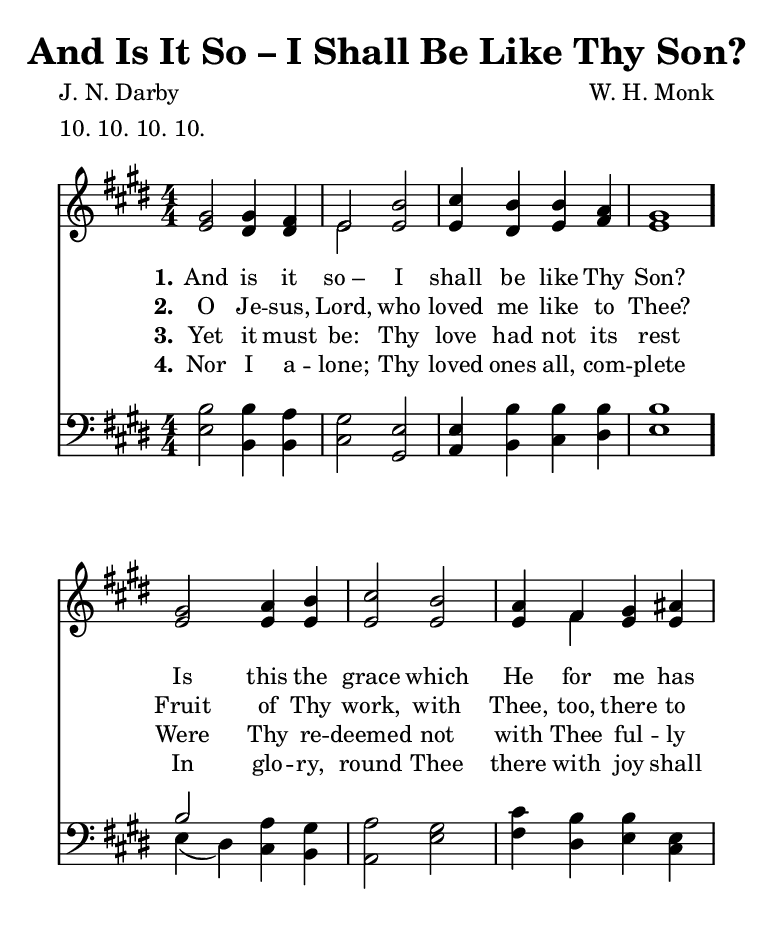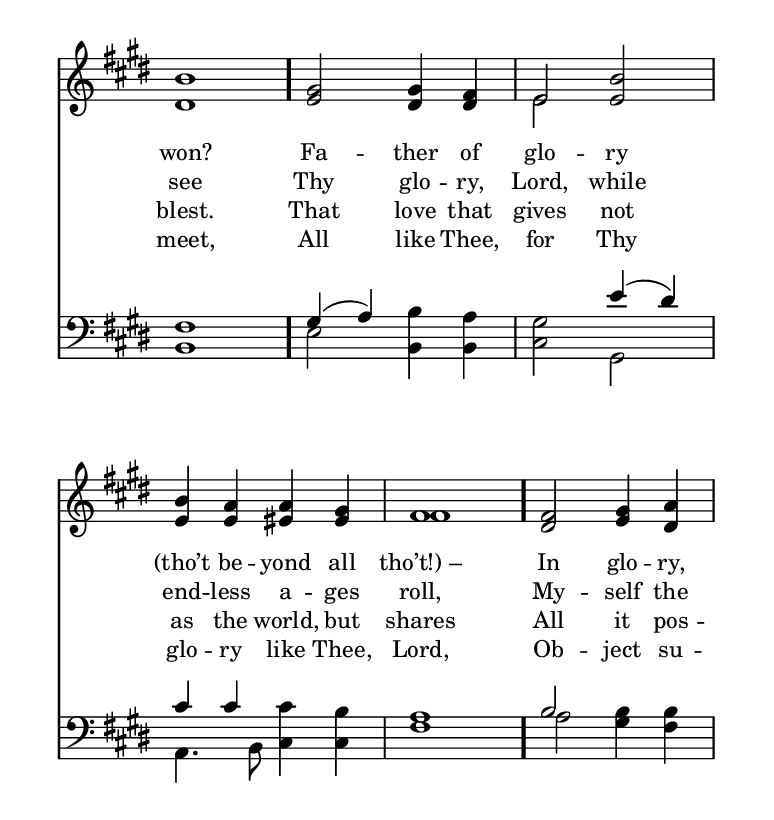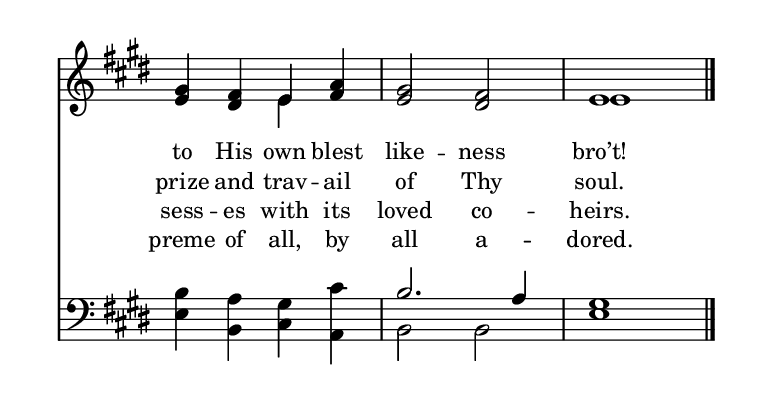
\include "common/global.ily"
\paper {
  \include "common/paper.ily"
  ragged-bottom = ##t
  system-system-spacing.padding = 9
}

\header{
  hymnnumber = "270"
  title = "And Is It So – I Shall Be Like Thy Son?"
  tunename = "Eventide" % see EOG076
  meter = "10. 10. 10. 10."
  poet = "J. N. Darby"
  composer = "W. H. Monk"
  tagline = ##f
}

global = {
  \include "common/overrides.ily"
  \override Staff.TimeSignature.style = #'numbered
  \time 4/4
  \override Score.MetronomeMark.transparent = ##t % hide all fermata changes too
  \tempo 4=110
  \key e \major
  \autoBeamOff
}

patternAA = { c2      c4 c4 | c2 c2      | c4  c4 c4 c4 | c1 }
patternAB = { c4( c4) c4 c4 | c2 c2      | c4  c4 c4 c4 | c1 }
patternAC = { c4( c4) c4 c4 | c2 c4( c4) | c4  c4 c4 c4 | c1 }
patternAD = { c2      c4 c4 | c2 c2      | c4. c8 c4 c4 | c1 }

patternBA = { c2 c4 c4 | c4 c4 c4 c4 | c2  c2 | c1 }
patternBB = { c2 c4 c4 | c4 c4 c4 c4 | c2. c4 | c1 }

notesSoprano = {
\global
\relative c'' {

  \changePitch \patternAA { gis gis fis | e b' | cis b b a | gis }
  \changePitch \patternAA { gis a b | cis b | a fis gis ais | b }
  \changePitch \patternAA { gis gis fis | e b' | b a a gis | fis }
  \changePitch \patternBA { fis gis a | gis fis e a | gis fis | e }

  \bar "|."

}
}

notesAlto = {
\global
\relative e' {

  \changePitch \patternAA { e dis dis | e e | e dis e fis | e }
  \changePitch \patternAA { e e e | e e | e fis e e | dis }
  \changePitch \patternAA { e dis dis | e e | e e eis eis | fis }
  \changePitch \patternBA { dis e dis | e dis e fis | e dis | e }

}
}

notesTenor = {
\global
\relative a {

  \changePitch \patternAA { b b a | gis e | e b' b b | b }
  \changePitch \patternAA { b a gis | a gis | cis b b e, | fis }
  \changePitch \patternAC { gis a b a | gis e' dis | cis cis cis b | a }
  \changePitch \patternBB { b b b | b a gis cis | b a | gis }

}
}

notesBass = {
\global
\relative f {

  \changePitch \patternAA { e b b | cis gis | a b cis dis | e }
  \changePitch \patternAB { e dis cis b | a e' | fis dis e cis | b }
  \changePitch \patternAD { e b b | cis gis | a b cis cis | fis }
  \changePitch \patternBA { a gis fis | e b cis a | b b e }

}
}


wordsA = \lyricmode {
\set stanza = "1."

And is it so_– I shall be like Thy Son? \bar "."
Is this the grace which He for me has won? \bar "."
Fa -- ther of glo -- ry (tho’t be -- yond all tho’t!)_– \bar "."
In glo -- ry, to His own blest like -- ness bro’t! \bar "."

}

wordsB = \lyricmode {
\set stanza = "2."

O Je -- sus, Lord, who loved me like to Thee?
Fruit of Thy work, with Thee, too, there to see
Thy glo -- ry, Lord, while end -- less a -- ges roll,
My -- self the prize and trav -- ail of Thy soul.

}

wordsC = \lyricmode {
\set stanza = "3."

Yet it must be: Thy love had not its rest
Were Thy re -- deemed not with Thee ful -- ly blest.
That love that gives not as the world, but shares
All it pos -- sess -- es with its loved co -- heirs.

}

wordsD = \lyricmode {
\set stanza = "4."

Nor I a -- lone; Thy loved ones all, com -- plete
In glo -- ry, round Thee there with joy shall meet,
All like Thee, for Thy glo -- ry like Thee, Lord,
Ob -- ject su -- preme of all, by all a -- dored.

}

\score {
  \context ChoirStaff <<
    \context Staff = upper <<
      \set Staff.autoBeaming = ##f
      \set ChoirStaff.systemStartDelimiter = #'SystemStartBar
      \set ChoirStaff.printPartCombineTexts = ##f
      \partcombine #'(2 . 11) \notesSoprano \notesAlto
      \context NullVoice = sopranos { \voiceOne << \notesSoprano >> }
      \context Lyrics = one   \lyricsto sopranos \wordsA
      \context Lyrics = two   \lyricsto sopranos \wordsB
      \context Lyrics = three \lyricsto sopranos \wordsC
      \context Lyrics = four  \lyricsto sopranos \wordsD
    >>
    \context Staff = men <<
      \set Staff.autoBeaming = ##f
      \clef bass
      \set ChoirStaff.printPartCombineTexts = ##f
      \partcombine #'(2 . 11) \notesTenor \notesBass
    >>
  >>
  \layout {
    \include "common/layout.ily"
  }
  #(cond ((ly:get-option 'eog-midi-permitted) #{ \midi{
    \include "common/midi.ily"
  } #}))
}

% TODO suggest alternate tune No. 6, as EOG076 does ?

\version "2.19.49"  % necessary for upgrading to future LilyPond versions.

% vi:set et ts=2 sw=2 ai nocindent syntax=lilypond:
